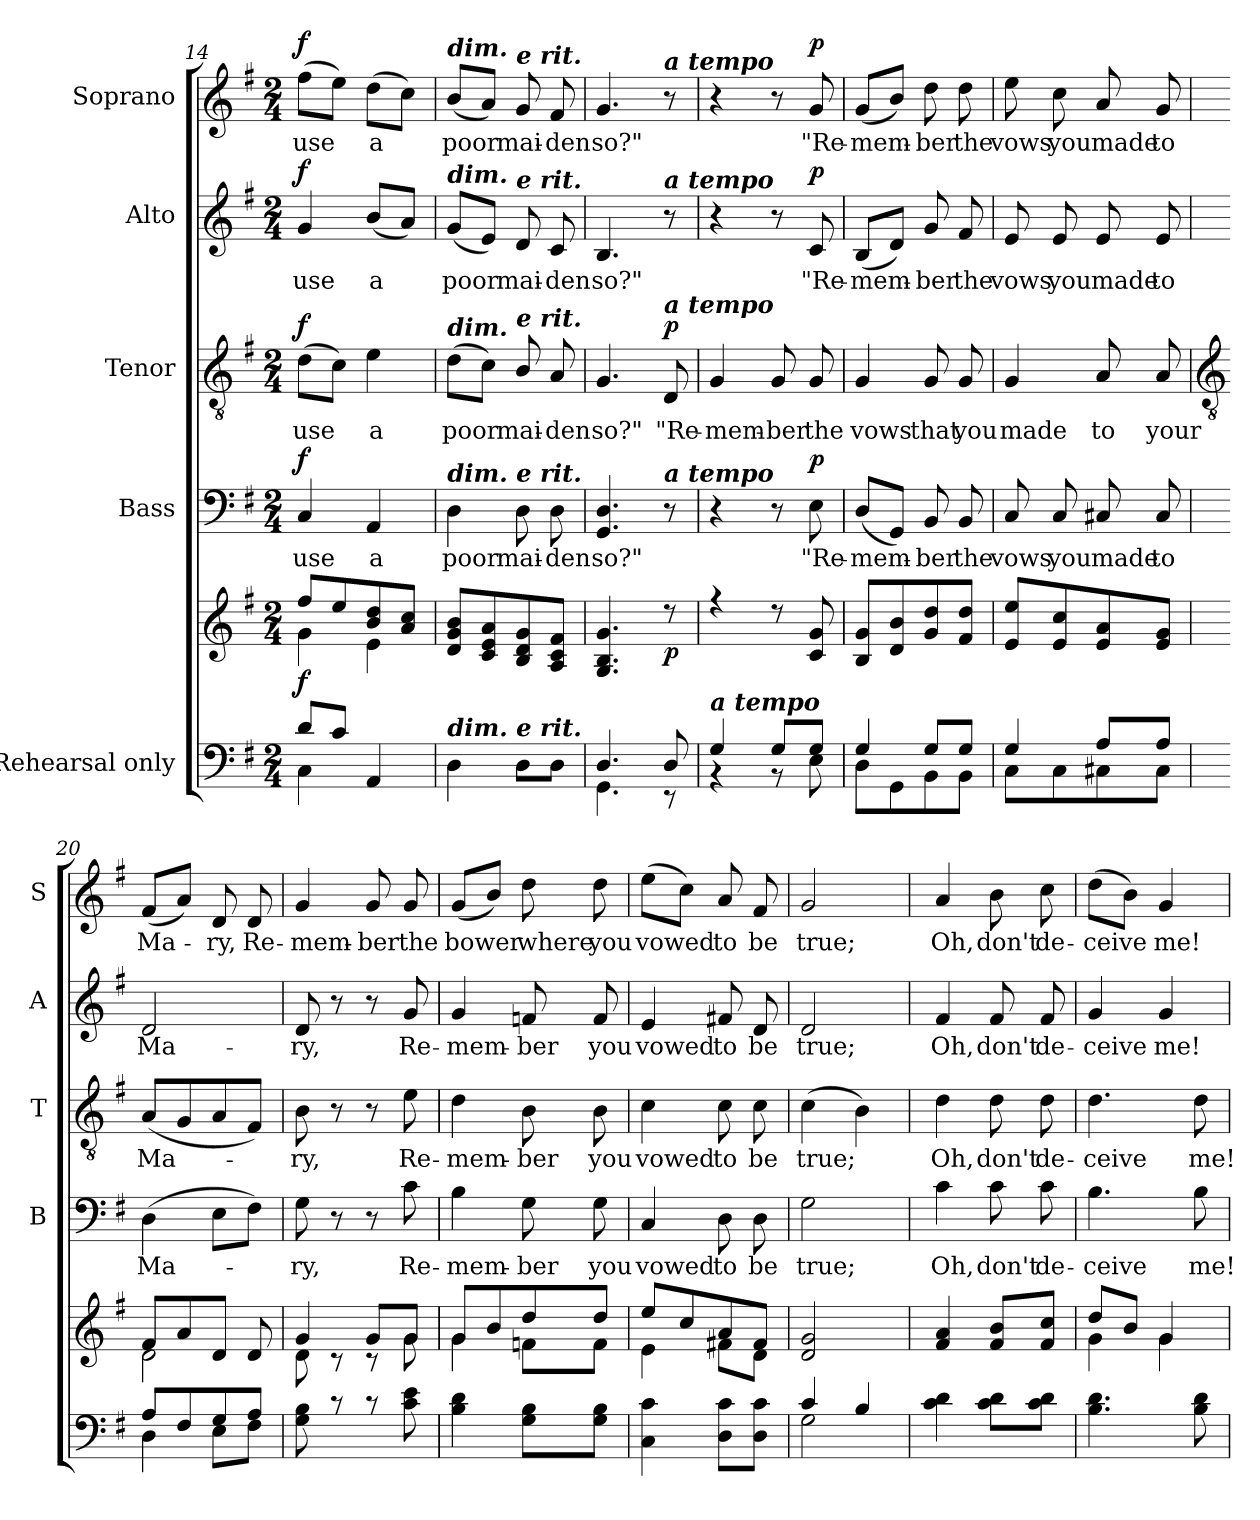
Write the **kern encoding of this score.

**kern	**kern	**dynam	**kern	**text	**dynam	**kern	**text	**dynam	**kern	**text	**dynam	**kern	**text	**dynam
*part5	*part5	*part5	*part4	*part4	*part4	*part3	*part3	*part3	*part2	*part2	*part2	*part1	*part1	*part1
*staff6	*staff5	*staff5/6	*staff4	*staff4	*staff4	*staff3	*staff3	*staff3	*staff2	*staff2	*staff2	*staff1	*staff1	*staff1
*I"Rehearsal only	*	*	*I"Bass	*	*	*I"Tenor	*	*	*I"Alto	*	*	*I"Soprano	*	*
*	*	*	*I'B	*	*	*I'T	*	*	*I'A	*	*	*I'S	*	*
!!LO:LB:g=z
*clefF4	*clefG2	*	*clefF4	*	*	*clefGv2	*	*	*clefG2	*	*	*clefG2	*	*
*k[f#]	*k[f#]	*	*k[f#]	*	*	*k[f#]	*	*	*k[f#]	*	*	*k[f#]	*	*
*G:	*G:	*	*G:	*	*	*G:	*	*	*G:	*	*	*G:	*	*
*M2/4	*M2/4	*	*M2/4	*	*	*M2/4	*	*	*M2/4	*	*	*M2/4	*	*
=14	=14	=14	=14	=14	=14	=14	=14	=14	=14	=14	=14	=14	=14	=14
*^	*^	*	*	*	*	*	*	*	*	*	*	*	*	*
!	!	!	!	!LO:DY:b	!	!LO:LY:b	!LO:DY:b	!	!LO:LY:b	!LO:DY:b	!	!LO:LY:b	!LO:DY:b	!	!LO:LY:b	!LO:DY:b
8d/L	4C\	8ff#/L	4g\	f	4C	use	f	(>8dL	use	f	4g	use	f	(>8ff#L	use	f
8c/J	.	8ee/	.	.	.	.	.	8cJ)	.	.	.	.	.	8eeJ)	.	.
!	!	!	!	!	!	!LO:LY:b	!	!	!LO:LY:b	!	!	!LO:LY:b	!	!	!LO:LY:b	!
4AA/	4ryy	8b/ 8dd/	4e\	.	4AA	a	.	4e	a	.	(<8bL	a	.	(>8ddL	a	.
.	.	8a/ 8cc/J	.	.	.	.	.	.	.	.	8aJ)	.	.	8ccJ)	.	.
=15	=15	=15	=15	=15	=15	=15	=15	=15	=15	=15	=15	=15	=15	=15	=15	=15
!	!	!	!	!	!	!	!	!	!	!	!	!	!	!LO:TX:a:Bi:t=dim.	!	!
!	!	!	!	!	!	!	!	!	!	!	!LO:TX:a:Bi:t=dim.	!	!	!	!	!
!	!	!	!	!	!	!	!	!LO:TX:a:Bi:t=dim.	!	!	!	!	!	!	!	!
!	!	!	!	!	!LO:TX:a:Bi:t=dim.	!	!	!	!	!	!	!	!	!	!	!
!LO:TX:a:Bi:t=dim.	!	!	!	!	!	!	!	!	!	!	!	!	!	!	!	!
!	!	!	!	!	!	!LO:LY:b	!	!	!LO:LY:b	!	!	!LO:LY:b	!	!	!LO:LY:b	!
4D\	2ryy	8d/ 8g/ 8b/L	2ryy	.	4D	poor	.	(>8dL	poor	.	(<8gL	poor	.	(<8bL	poor	.
.	.	8c/ 8e/ 8a/	.	.	.	.	.	8cJ)	.	.	8eJ)	.	.	8aJ)	.	.
!	!	!	!	!	!	!	!	!	!	!	!	!	!	!LO:TX:a:Bi:t=e rit.	!	!
!	!	!	!	!	!	!	!	!	!	!	!LO:TX:a:Bi:t=e rit.	!	!	!	!	!
!	!	!	!	!	!	!	!	!LO:TX:a:Bi:t=e rit.	!	!	!	!	!	!	!	!
!	!	!	!	!	!LO:TX:a:Bi:t=e rit.	!	!	!	!	!	!	!	!	!	!	!
!LO:TX:a:Bi:t=e rit.	!	!	!	!	!	!	!	!	!	!	!	!	!	!	!	!
!	!	!	!	!	!	!LO:LY:b	!	!	!LO:LY:b	!	!	!LO:LY:b	!	!	!LO:LY:b	!
8D\L	.	8B/ 8d/ 8g/	.	.	8D	mai-	.	8B/	mai-	.	8d	mai-	.	8g	mai-	.
!	!	!	!	!	!	!LO:LY:b	!	!	!LO:LY:b	!	!	!LO:LY:b	!	!	!LO:LY:b	!
8D\J	.	8A/ 8c/ 8f#/J	.	.	8D	-den	.	8A	-den	.	8c	-den	.	8f#	-den	.
=16	=16	=16	=16	=16	=16	=16	=16	=16	=16	=16	=16	=16	=16	=16	=16	=16
!	!	!	!	!	!	!LO:LY:b	!	!	!LO:LY:b	!	!	!LO:LY:b	!	!	!LO:LY:b	!
4.D/	4.GG\	4.G/ 4.B/ 4.g/	2ryy	.	4.GG 4.D	so?"	.	4.G	so?"	.	4.B	so?"	.	4.g	so?"	.
!	!	!	!	!	!	!	!	!	!	!	!	!	!	!LO:TX:a:Bi:t=a tempo	!	!
!	!	!	!	!	!	!	!	!	!	!	!LO:TX:a:Bi:t=a tempo	!	!	!	!	!
!	!	!	!	!	!	!	!	!LO:TX:a:Bi:t=a tempo	!	!	!	!	!	!	!	!
!	!	!	!	!	!LO:TX:a:Bi:t=a tempo	!	!	!	!	!	!	!	!	!	!	!
!	!	!	!	!LO:DY:b	!	!	!	!	!LO:LY:b	!LO:DY:b	!	!	!	!	!	!
8D/	8r	8r	.	p	8r	.	.	8D	"Re-	p	8r	.	.	8r	.	.
=17	=17	=17	=17	=17	=17	=17	=17	=17	=17	=17	=17	=17	=17	=17	=17	=17
!LO:TX:a:Bi:t=a tempo	!	!	!	!	!	!	!	!	!	!	!	!	!	!	!	!
!	!	!	!	!	!	!	!	!	!LO:LY:b	!	!	!	!	!	!	!
4G/	4r	4r	2ryy	.	4r	.	.	4G	-mem-	.	4r	.	.	4r	.	.
!	!	!	!	!	!	!	!	!	!LO:LY:b	!	!	!	!	!	!	!
8G/L	8r	8r	.	.	8r	.	.	8G	-ber	.	8r	.	.	8r	.	.
!	!	!	!	!	!	!LO:LY:b	!LO:DY:b	!	!LO:LY:b	!	!	!LO:LY:b	!LO:DY:b	!	!LO:LY:b	!LO:DY:b
8G/J	8E\	8c/ 8g/	.	.	8E	"Re-	p	8G	the	.	8c	"Re-	p	8g	"Re-	p
=18	=18	=18	=18	=18	=18	=18	=18	=18	=18	=18	=18	=18	=18	=18	=18	=18
!	!	!	!	!	!	!LO:LY:b	!	!	!LO:LY:b	!	!	!LO:LY:b	!	!	!LO:LY:b	!
4G/	8D\L	8B/ 8g/L	2ryy	.	(<8DL	-mem-	.	4G	vows	.	(<8BL	-mem-	.	(<8gL	-mem-	.
.	8GG\	8d/ 8b/	.	.	8GGJ)	.	.	.	.	.	8dJ)	.	.	8bJ)	.	.
!	!	!	!	!	!	!LO:LY:b	!	!	!LO:LY:b	!	!	!LO:LY:b	!	!	!LO:LY:b	!
8G/L	8BB\	8g/ 8dd/	.	.	8BB	ber	.	8G	that	.	8g	ber	.	8dd	ber	.
!	!	!	!	!	!	!LO:LY:b	!	!	!LO:LY:b	!	!	!LO:LY:b	!	!	!LO:LY:b	!
8G/J	8BB\J	8f#/ 8dd/J	.	.	8BB	the	.	8G	you	.	8f#	the	.	8dd	the	.
=19	=19	=19	=19	=19	=19	=19	=19	=19	=19	=19	=19	=19	=19	=19	=19	=19
!	!	!	!	!	!	!LO:LY:b	!	!	!LO:LY:b	!	!	!LO:LY:b	!	!	!LO:LY:b	!
4G/	8C\L	8e/ 8ee/L	2ryy	.	8C	vows	.	4G	made	.	8e	vows	.	8ee	vows	.
!	!	!	!	!	!	!LO:LY:b	!	!	!	!	!	!LO:LY:b	!	!	!LO:LY:b	!
.	8C\	8e/ 8cc/	.	.	8C	you	.	.	.	.	8e	you	.	8cc	you	.
!	!	!	!	!	!	!LO:LY:b	!	!	!LO:LY:b	!	!	!LO:LY:b	!	!	!LO:LY:b	!
8A/L	8C#X\	8e/ 8a/	.	.	8C#X	made	.	8A	to	.	8e	made	.	8a	made	.
!	!	!	!	!	!	!LO:LY:b	!	!	!LO:LY:b	!	!	!LO:LY:b	!	!	!LO:LY:b	!
8A/J	8C#\J	8e/ 8g/J	.	.	8C#	to	.	8A	your	.	8e	to	.	8g	to	.
!!LO:LB:g=z
=20	=20	=20	=20	=20	=20	=20	=20	=20	=20	=20	=20	=20	=20	=20	=20	=20
*	*	*	*	*	*	*	*	*clefGv2	*	*	*	*	*	*	*	*
!	!	!	!	!	!	!LO:LY:b	!	!	!LO:LY:b	!	!	!LO:LY:b	!	!	!LO:LY:b	!
8A/L	4D\	8f#/L	2d\	.	(>4D	Ma-	.	(<8AL	Ma-	.	2d	Ma-	.	(<8f#L	Ma-	.
8F#/	.	8a/	.	.	.	.	.	8G	.	.	.	.	.	8aJ)	.	.
!	!	!	!	!	!	!	!	!	!	!	!	!	!	!	!LO:LY:b	!
8G/	8E\L	8d/J	.	.	8EL	.	.	8A	.	.	.	.	.	8d	ry,	.
!	!	!	!	!	!	!	!	!	!	!	!	!	!	!	!LO:LY:b	!
8A/J	8F#\J	8d/	.	.	8F#J)	.	.	8F#J)	.	.	.	.	.	8d	Re-	.
=21	=21	=21	=21	=21	=21	=21	=21	=21	=21	=21	=21	=21	=21	=21	=21	=21
!	!	!	!	!	!	!LO:LY:b	!	!	!LO:LY:b	!	!	!LO:LY:b	!	!	!LO:LY:b	!
8G\ 8B\	2ryy	4g/	8d\	.	8G	ry,	.	8B	ry,	.	8d	-ry,	.	4g	-mem-	.
8r	.	.	8r	.	8r	.	.	8r	.	.	8r	.	.	.	.	.
!	!	!	!	!	!	!	!	!	!	!	!	!	!	!	!LO:LY:b	!
8r	.	8g/L	8r	.	8r	.	.	8r	.	.	8r	.	.	8g	-ber	.
!	!	!	!	!	!	!LO:LY:b	!	!	!LO:LY:b	!	!	!LO:LY:b	!	!	!LO:LY:b	!
8c\ 8e\	.	8g/J	8g\	.	8c	Re-	.	8e	Re-	.	8g	Re-	.	8g	the	.
=22	=22	=22	=22	=22	=22	=22	=22	=22	=22	=22	=22	=22	=22	=22	=22	=22
!	!	!	!	!	!	!LO:LY:b	!	!	!LO:LY:b	!	!	!LO:LY:b	!	!	!LO:LY:b	!
4B\ 4d\	2ryy	8g/L	4g\	.	4B	-mem-	.	4d	-mem-	.	4g	-mem-	.	(<8gL	bower	.
.	.	8b/	.	.	.	.	.	.	.	.	.	.	.	8bJ)	.	.
!	!	!	!	!	!	!LO:LY:b	!	!	!LO:LY:b	!	!	!LO:LY:b	!	!	!LO:LY:b	!
8G\ 8B\L	.	8dd/	8fn\L	.	8G	-ber	.	8B	-ber	.	8fn	-ber	.	8dd	where	.
!	!	!	!	!	!	!LO:LY:b	!	!	!LO:LY:b	!	!	!LO:LY:b	!	!	!LO:LY:b	!
8G\ 8B\J	.	8dd/J	8f\J	.	8G	you	.	8B	you	.	8f	you	.	8dd	you	.
=23	=23	=23	=23	=23	=23	=23	=23	=23	=23	=23	=23	=23	=23	=23	=23	=23
!	!	!	!	!	!	!LO:LY:b	!	!	!LO:LY:b	!	!	!LO:LY:b	!	!	!LO:LY:b	!
4C\ 4c\	2ryy	8ee/L	4e\	.	4C	vowed	.	4c	vowed	.	4e	vowed	.	(>8eeL	vowed	.
.	.	8cc/	.	.	.	.	.	.	.	.	.	.	.	8ccJ)	.	.
!	!	!	!	!	!	!LO:LY:b	!	!	!LO:LY:b	!	!	!LO:LY:b	!	!	!LO:LY:b	!
8D\ 8c\L	.	8a/	8f#X\L	.	8D	to	.	8c	to	.	8f#X	to	.	8a	to	.
!	!	!	!	!	!	!LO:LY:b	!	!	!LO:LY:b	!	!	!LO:LY:b	!	!	!LO:LY:b	!
8D\ 8c\J	.	8f#/J	8d\J	.	8D	be	.	8c	be	.	8d	be	.	8f#	be	.
=24	=24	=24	=24	=24	=24	=24	=24	=24	=24	=24	=24	=24	=24	=24	=24	=24
!	!	!	!	!	!	!LO:LY:b	!	!	!LO:LY:b	!	!	!LO:LY:b	!	!	!LO:LY:b	!
4c/	2G\	2d/ 2g/	2ryy	.	2G	true;	.	(>4c	true;	.	2d	true;	.	2g	true;	.
4B/	.	.	.	.	.	.	.	4B)	.	.	.	.	.	.	.	.
=25	=25	=25	=25	=25	=25	=25	=25	=25	=25	=25	=25	=25	=25	=25	=25	=25
!	!	!	!	!	!	!LO:LY:b	!	!	!LO:LY:b	!	!	!LO:LY:b	!	!	!LO:LY:b	!
4c\ 4d\	2ryy	4f#/ 4a/	2ryy	.	4c	Oh,	.	4d	Oh,	.	4f#	Oh,	.	4a	Oh,	.
!	!	!	!	!	!	!LO:LY:b	!	!	!LO:LY:b	!	!	!LO:LY:b	!	!	!LO:LY:b	!
8c\ 8d\L	.	8f#/ 8b/L	.	.	8c	don't	.	8d	don't	.	8f#	don't	.	8b	don't	.
!	!	!	!	!	!	!LO:LY:b	!	!	!LO:LY:b	!	!	!LO:LY:b	!	!	!LO:LY:b	!
8c\ 8d\J	.	8f#/ 8cc/J	.	.	8c	de-	.	8d	de-	.	8f#	de-	.	8cc	de-	.
=26	=26	=26	=26	=26	=26	=26	=26	=26	=26	=26	=26	=26	=26	=26	=26	=26
!	!	!	!	!	!	!LO:LY:b	!	!	!LO:LY:b	!	!	!LO:LY:b	!	!	!LO:LY:b	!
4.B\ 4.d\	2ryy	8dd/L	4g\	.	4.B	-ceive	.	4.d	-ceive	.	4g	-ceive	.	(>8ddL	-ceive	.
.	.	8b/J	.	.	.	.	.	.	.	.	.	.	.	8bJ)	.	.
!	!	!	!	!	!	!	!	!	!	!	!	!LO:LY:b	!	!	!LO:LY:b	!
.	.	4g/	4g\	.	.	.	.	.	.	.	4g	me!	.	4g	me!	.
!	!	!	!	!	!	!LO:LY:b	!	!	!LO:LY:b	!	!	!	!	!	!	!
8B\ 8d\	.	.	.	.	8B	me!	.	8d	me!	.	.	.	.	.	.	.
*v	*v	*	*	*	*	*	*	*	*	*	*	*	*	*	*	*
*	*v	*v	*	*	*	*	*	*	*	*	*	*	*	*	*
=	=	=	=	=	=	=	=	=	=	=	=	=	=	=
*-	*-	*-	*-	*-	*-	*-	*-	*-	*-	*-	*-	*-	*-	*-
